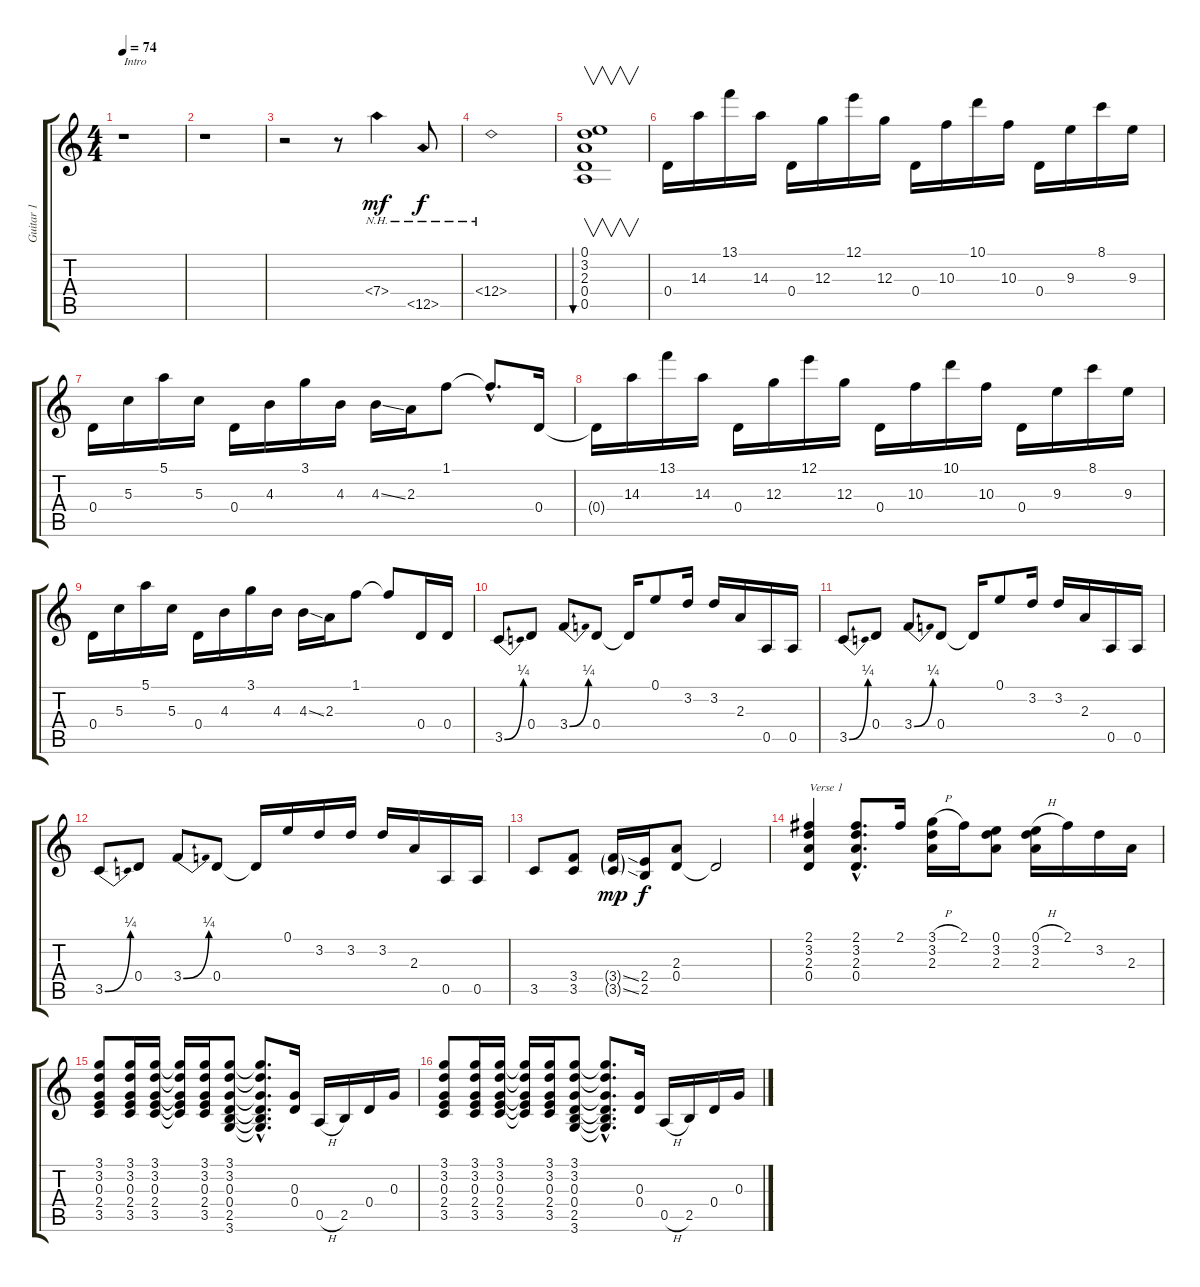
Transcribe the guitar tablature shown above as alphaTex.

\track ("Guitar 1" "Guitar 1") {instrument acousticguitarsteel}
\staff {score tabs}
\tuning (E4 B3 G3 D3 A2 E2) {hide}
\ts (4 4)
\tempo 74
\clef g2
\ks c
r.1{txt "Intro" dy mf instrument acousticguitarsteel} |
r.1 |
r.2 r.8 7.4{nh}.4 12.5{nh}.8{dy f} |
12.4{nh}.1 |
(0.1 3.2 2.3 0.4 0.5).1{v bu 60} |
0.4.16 14.3.16 13.1.16 14.3.16 0.4.16 12.3.16 12.1.16 12.3.16 0.4.16 10.3.16 10.1.16 10.3.16 0.4.16 9.3.16 8.1.16 9.3.16 |
0.4.16 5.3.16 5.1.16 5.3.16 0.4.16 4.3.16 3.1.16 4.3.16 4.3{ss}.16 2.3.16 1.1.8 1.1{hac t}.8{d} 0.4.16 |
0.4{t}.16 14.3.16 13.1.16 14.3.16 0.4.16 12.3.16 12.1.16 12.3.16 0.4.16 10.3.16 10.1.16 10.3.16 0.4.16 9.3.16 8.1.16 9.3.16 |
0.4.16 5.3.16 5.1.16 5.3.16 0.4.16 4.3.16 3.1.16 4.3.16 4.3{ss}.16 2.3.16 1.1.8 1.1{t}.8 0.4.16 0.4.16 |
3.5{be (bend 0 0 60 1)}.8 0.4.8 3.4{be (bend 0 0 60 1)}.8 0.4.8 0.4{t}.16 0.1.8 3.2.16 3.2.16 2.3.16 0.5.16 0.5.16 |
3.5{be (bend 0 0 60 1)}.8 0.4.8 3.4{be (bend 0 0 60 1)}.8 0.4.8 0.4{t}.16 0.1.8 3.2.16 3.2.16 2.3.16 0.5.16 0.5.16 |
3.5{be (bend 0 0 60 1)}.8 0.4.8 3.4{be (bend 0 0 60 1)}.8 0.4.8 0.4{t}.16 0.1.16 3.2.16 3.2.16 3.2.16 2.3.16 0.5.16 0.5.16 |
3.5.8 (3.4 3.5).8 (3.4{ss g} 3.5{ss g}).16{dy mp} (2.4 2.5).16{dy f} (2.3 0.4).8 0.4{t}.2 |
(2.1 3.2 2.3 0.4).4{txt "Verse 1"} (2.1{hac} 3.2{hac} 2.3{hac} 0.4{hac}).8{d} 2.1.16 (3.1{h} 3.2 2.3).16 2.1.16 (0.1 3.2 2.3).8 (0.1{h} 3.2 2.3).16 2.1.16 3.2.16 2.3.16 |
(3.1 3.2 0.3 2.4 3.5).8 (3.1 3.2 0.3 2.4 3.5).16 (3.1 3.2 0.3 2.4 3.5).16 (3.1{t} 3.2{t} 0.3{t} 2.4{t} 3.5{t}).16 (3.1 3.2 0.3 2.4 3.5).16 (3.1 3.2 0.3 0.4 2.5 3.6).8 (3.1{hac t} 3.2{hac t} 0.3{hac t} 0.4{hac t} 2.5{hac t} 3.6{hac t}).8{d} (0.3 0.4).16 0.5{h}.16 2.5.16 0.4.16 0.3.16 |
(3.1 3.2 0.3 2.4 3.5).8 (3.1 3.2 0.3 2.4 3.5).16 (3.1 3.2 0.3 2.4 3.5).16 (3.1{t} 3.2{t} 0.3{t} 2.4{t} 3.5{t}).16 (3.1 3.2 0.3 2.4 3.5).16 (3.1 3.2 0.3 0.4 2.5 3.6).8 (3.1{hac t} 3.2{hac t} 0.3{hac t} 0.4{hac t} 2.5{hac t} 3.6{hac t}).8{d} (0.3 0.4).16 0.5{h}.16 2.5.16 0.4.16 0.3.16
